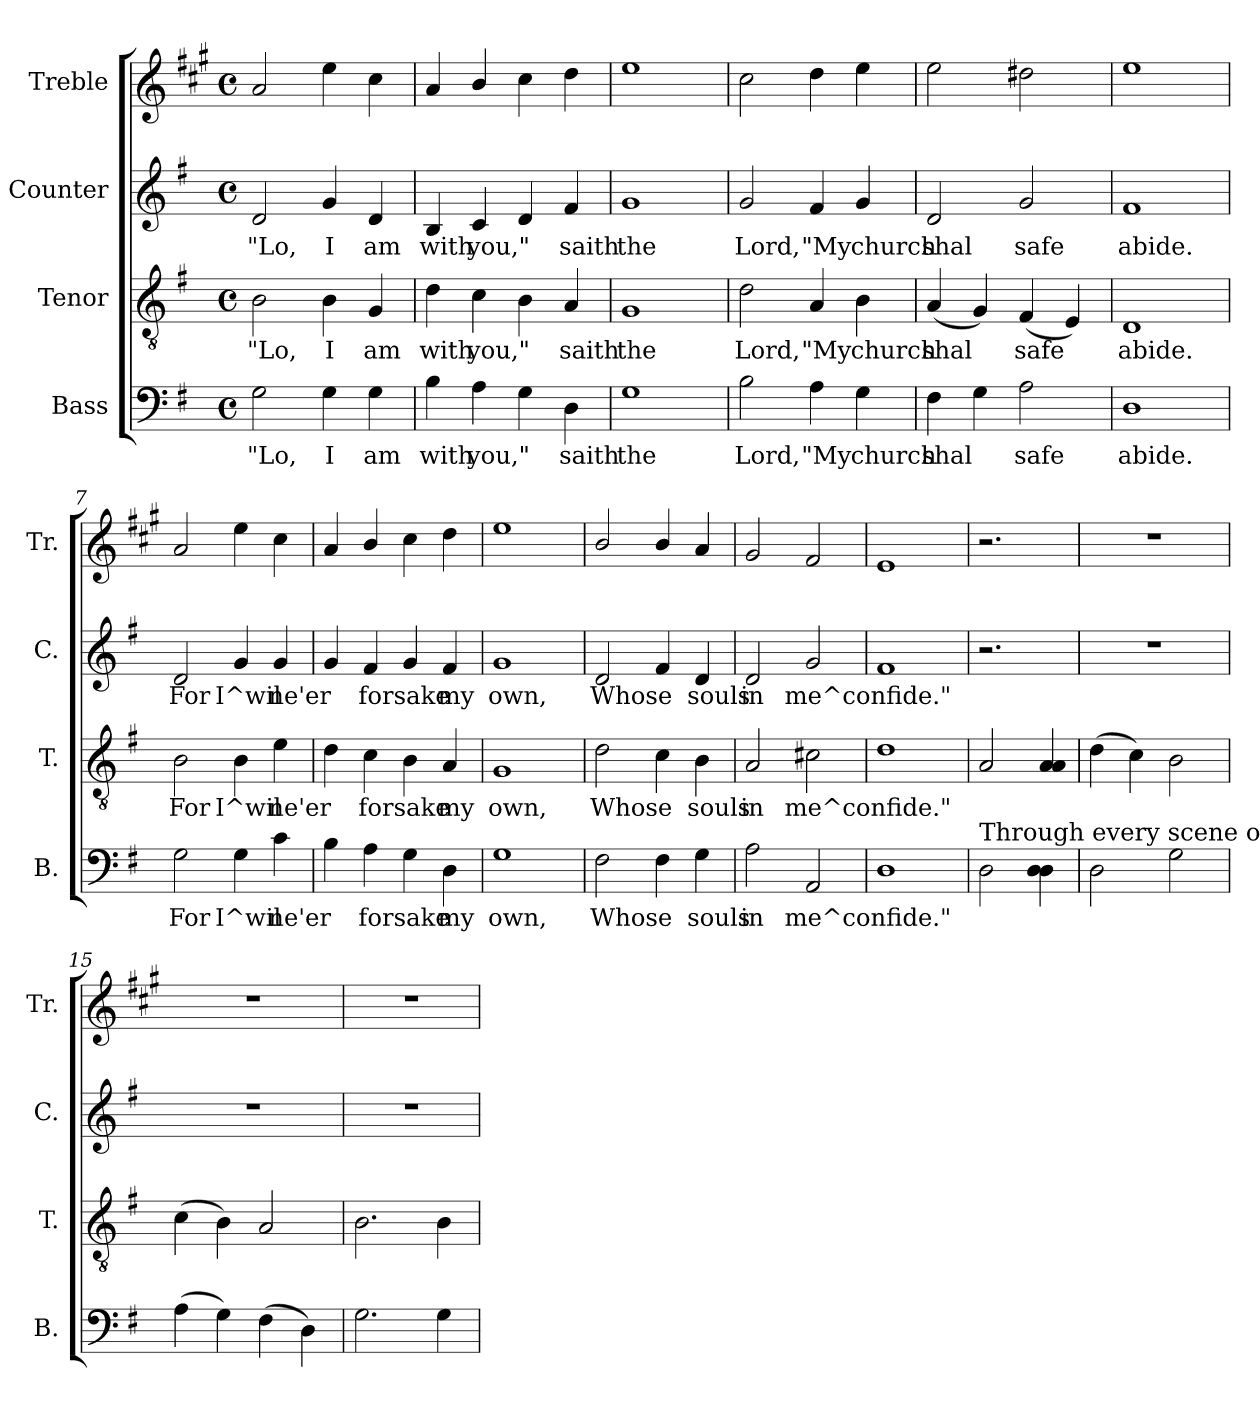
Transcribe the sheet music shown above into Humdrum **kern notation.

**kern	**text	**kern	**text	**kern	**text	**kern
*part4	*part4	*part3	*part3	*part2	*part2	*part1
*staff4	*staff4	*staff3	*staff3	*staff2	*staff2	*staff1
*I"Bass	*	*I"Tenor	*	*I"Counter	*	*I"Treble
*I'B.	*	*I'T.	*	*I'C.	*	*I'Tr.
!!LO:PB:g=z
*stria5	*	*stria5	*	*stria5	*	*stria5
*clefF4	*	*clefGv2	*	*clefG2	*	*clefG2
*	*	*	*	*	*	*ITrd1c2
*k[f#]	*	*k[f#]	*	*k[f#]	*	*k[f#]
*G:	*	*G:	*	*G:	*	*G:
*M4/4	*	*M4/4	*	*M4/4	*	*M4/4
*met(c)	*	*met(c)	*	*met(c)	*	*met(c)
=1	=1	=1	=1	=1	=1	=1
!	!LO:LY:a:cj	!	!LO:LY:a:cj	!	!LO:LY:b:cj	!
2G\	"Lo,	2B\	"Lo,	2d/	"Lo,	2g/
!	!LO:LY:a:cj	!	!LO:LY:a:cj	!	!LO:LY:b:cj	!
4G\	I	4B\	I	4g/	I	4dd\
!	!LO:LY:a:cj	!	!LO:LY:a:cj	!	!LO:LY:b:cj	!
4G\	am	4G/	am	4d/	am	4b\
=2	=2	=2	=2	=2	=2	=2
!	!LO:LY:a:cj	!	!LO:LY:a:cj	!	!LO:LY:b:cj	!
4B\	with	4d\	with	4B/	with	4g/
!	!LO:LY:a:cj	!	!LO:LY:a:cj	!	!LO:LY:b:cj	!
4A\	you,"	4c\	you,"	4c/	you,"	4a/
!	!LO:LY:a:cj	!	!LO:LY:a:cj	!	!LO:LY:b:cj	!
4G\	.	4B\	.	4d/	.	4b\
!	!LO:LY:a:cj	!	!LO:LY:a:cj	!	!LO:LY:b:cj	!
4D\	saith	4A/	saith	4f#/	saith	4cc\
=3	=3	=3	=3	=3	=3	=3
!	!LO:LY:a:cj	!	!LO:LY:a:cj	!	!LO:LY:b:cj	!
1G	the	1G	the	1g	the	1dd
=4	=4	=4	=4	=4	=4	=4
!	!LO:LY:a:cj	!	!LO:LY:a:cj	!	!LO:LY:b:cj	!
2B\	Lord,	2d\	Lord,	2g/	Lord,	2b\
!	!LO:LY:a:cj	!	!LO:LY:a:cj	!	!LO:LY:b:cj	!
4A\	"My	4A/	"My	4f#/	"My	4cc\
!	!LO:LY:a:cj	!	!LO:LY:a:cj	!	!LO:LY:b:cj	!
4G\	church	4B\	church	4g/	church	4dd\
=5	=5	=5	=5	=5	=5	=5
!	!LO:LY:a:cj	!	!LO:LY:a:cj	!	!LO:LY:b:cj	!
4F#\	shal	(<4A/	shal	2d/	shal	2dd>\
!	!LO:LY:a:cj	!	!LO:LY:a:cj	!	!	!
4G\	.	4G/)	.	.	.	.
!	!LO:LY:a:cj	!	!LO:LY:a:cj	!	!LO:LY:b:cj	!
2A\	safe	(<4F#/	safe	2g/	safe	2cc#X\
!	!	!	!LO:LY:a:cj	!	!	!
.	.	4E/)	.	.	.	.
=6	=6	=6	=6	=6	=6	=6
!	!LO:LY:a:cj	!	!LO:LY:a:cj	!	!LO:LY:b:cj	!
1D	abide.	1D	abide.	1f#	abide.	1dd
=7	=7	=7	=7	=7	=7	=7
!	!LO:LY:a:cj	!	!LO:LY:a:cj	!	!LO:LY:b:cj	!
2G\	For	2B\	For	2d/	For	2g/
!	!LO:LY:a:cj	!	!LO:LY:a:cj	!	!LO:LY:b:cj	!
4G\	I^wil	4B\	I^wil	4g/	I^wil	4dd\
!	!LO:LY:a:cj	!	!LO:LY:a:cj	!	!LO:LY:b:cj	!
4c\	ne'er	4e\	ne'er	4g/	ne'er	4b\
=8	=8	=8	=8	=8	=8	=8
!	!LO:LY:a:cj	!	!LO:LY:a:cj	!	!LO:LY:b:cj	!
4B\	.	4d\	.	4g/	.	4g/
!	!LO:LY:a:cj	!	!LO:LY:a:cj	!	!LO:LY:b:cj	!
4A\	forsake	4c\	forsake	4f#/	forsake	4a/
!	!LO:LY:a:cj	!	!LO:LY:a:cj	!	!LO:LY:b:cj	!
4G\	.	4B\	.	4g/	.	4b\
!	!LO:LY:a:cj	!	!LO:LY:a:cj	!	!LO:LY:b:cj	!
4D\	my	4A/	my	4f#/	my	4cc\
=9	=9	=9	=9	=9	=9	=9
!	!LO:LY:a:cj	!	!LO:LY:a:cj	!	!LO:LY:b:cj	!
1G	own,	1G	own,	1g	own,	1dd
=10	=10	=10	=10	=10	=10	=10
!	!LO:LY:a:cj	!	!LO:LY:a:cj	!	!LO:LY:b:cj	!
2F#\	Whose	2d\	Whose	2d/	Whose	2a/
!	!LO:LY:a:cj	!	!LO:LY:a:cj	!	!LO:LY:b:cj	!
4F#\	.	4c\	.	4f#/	.	4a/
!	!LO:LY:a:cj	!	!LO:LY:a:cj	!	!LO:LY:b:cj	!
4G\	souls	4B\	souls	4d/	souls	4g/
=11	=11	=11	=11	=11	=11	=11
!	!LO:LY:a:cj	!	!LO:LY:a:cj	!	!LO:LY:b:cj	!
2A\	in	2A/	in	2d/	in	2f#/
!	!LO:LY:a:cj	!	!LO:LY:a:cj	!	!LO:LY:b:cj	!
2AA/	me^confide."	2c#X\	me^confide."	2g/	me^confide."	2e/
=12	=12	=12	=12	=12	=12	=12
!	!LO:LY:a:cj	!	!LO:LY:a:cj	!	!LO:LY:b:cj	!
1D	.	1d	.	1f#	.	1d
=13	=13	=13	=13	=13	=13	=13
!LO:TX:a:t=Through every scene of life and	!	!	!	!	!	!
!	!LO:LY:a:cj	!	!LO:LY:a:cj	!	!	!
2D\	.	2A/	.	2.r	.	2.r
!	!LO:LY:a:cj	!	!LO:LY:a:cj	!	!	!
4D\ 4D\	.	4A/ 4A/	.	.	.	.
=14	=14	=14	=14	=14	=14	=14
!	!LO:LY:a:cj	!	!LO:LY:a:cj	!	!	!
2D\	.	(>4d\	.	1r	.	1r
!	!	!	!LO:LY:a:cj	!	!	!
.	.	4c\)	.	.	.	.
!	!LO:LY:a:cj	!	!LO:LY:a:cj	!	!	!
2G\	.	2B\	.	.	.	.
=15	=15	=15	=15	=15	=15	=15
!	!LO:LY:a:cj	!	!LO:LY:a:cj	!	!	!
(>4A\	.	(>4c\	.	1r	.	1r
!	!LO:LY:a:cj	!	!LO:LY:a:cj	!	!	!
4G\)	.	4B\)	.	.	.	.
!	!LO:LY:a:cj	!	!LO:LY:a:cj	!	!	!
(>4F#\	.	2A/	.	.	.	.
!	!LO:LY:a:cj	!	!	!	!	!
4D\)	.	.	.	.	.	.
!!LO:LB:g=z
=16	=16	=16	=16	=16	=16	=16
!	!LO:LY:a:cj	!	!LO:LY:a:cj	!	!	!
2.G\	.	2.B\	.	1r	.	1r
!	!LO:LY:a:cj	!	!LO:LY:a:cj	!	!	!
4G\	.	4B\	.	.	.	.
=	=	=	=	=	=	=
*-	*-	*-	*-	*-	*-	*-
